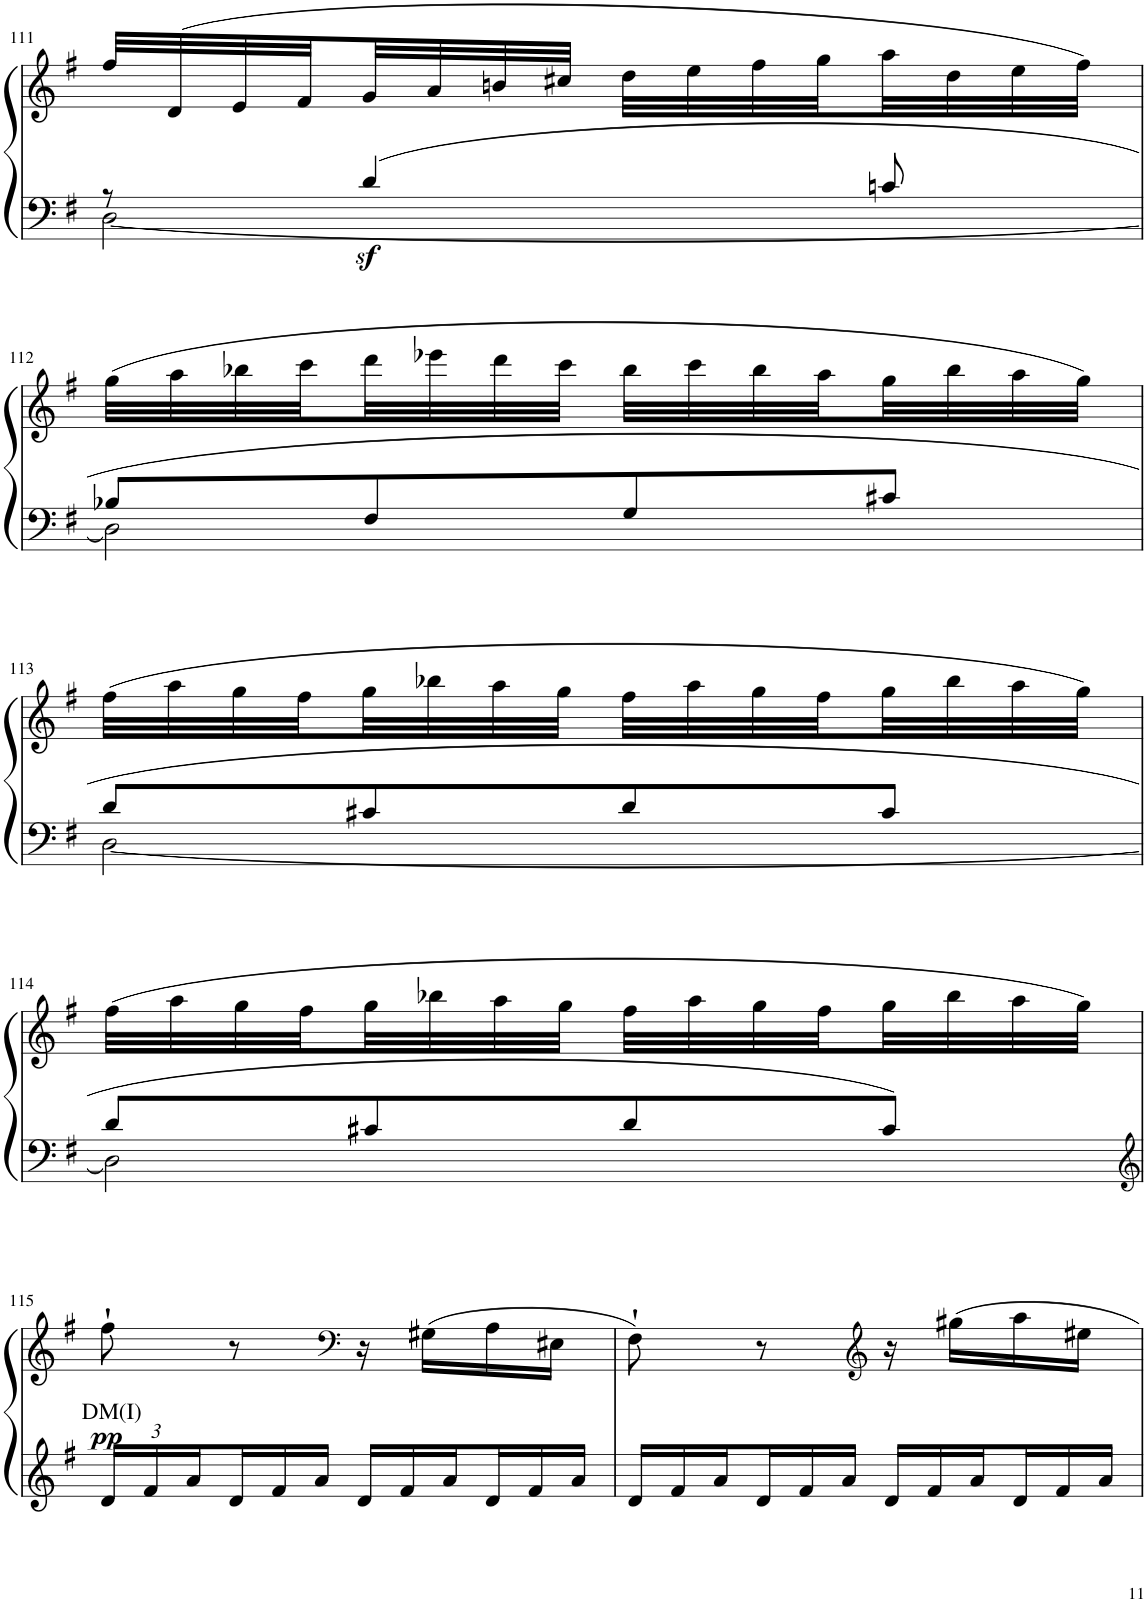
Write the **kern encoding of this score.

**kern	**kern	**text	**dynam
*part1	*part1	*part1	*part1
*staff2	*staff1	*staff1	*staff1/2
*I"Piano	*	*	*
*I'Pno	*	*	*
!!LO:PB:g=z
*clefF4	*clefG2	*	*
*k[f#]	*k[f#]	*	*
*M2/4	*M2/4	*	*
=111	=111	=111	=111
*^	*	*	*
8r	[2D\	32ff#/LLL	.	.
.	.	(32d/	.	.
.	.	32e/	.	.
.	.	32f#/	.	.
!	!	!	!	!LO:DY:b=2
4d/	.	32g/	.	sf
.	.	32a/	.	.
.	.	32bn/	.	.
.	.	32cc#X/JJJ	.	.
.	.	32dd\LLL	.	.
.	.	32ee\	.	.
.	.	32ff#\	.	.
.	.	32gg\	.	.
8cn/	.	32aa\	.	.
.	.	32dd\	.	.
.	.	32ee\	.	.
.	.	32ff#\JJJ)	.	.
!!LO:LB:g=z
=112	=112	=112	=112	=112
8B-X/L	2D\]	(32gg\LLL	.	.
.	.	32aa\	.	.
.	.	32bb-X\	.	.
.	.	32ccc\	.	.
8F#/	.	32ddd\	.	.
.	.	32eee-X\	.	.
.	.	32ddd\	.	.
.	.	32ccc\JJJ	.	.
8G/	.	32bb-\LLL	.	.
.	.	32ccc\	.	.
.	.	32bb-\	.	.
.	.	32aa\	.	.
8c#X/J	.	32gg\	.	.
.	.	32bb-\	.	.
.	.	32aa\	.	.
.	.	32gg\JJJ)	.	.
!!LO:LB:g=z
=113	=113	=113	=113	=113
8d/L	[2D\	(32ff#\LLL	.	.
.	.	32aa\	.	.
.	.	32gg\	.	.
.	.	32ff#\	.	.
8c#X/	.	32gg\	.	.
.	.	32bb-X\	.	.
.	.	32aa\	.	.
.	.	32gg\JJJ	.	.
8d/	.	32ff#\LLL	.	.
.	.	32aa\	.	.
.	.	32gg\	.	.
.	.	32ff#\	.	.
8c#/J	.	32gg\	.	.
.	.	32bb-\	.	.
.	.	32aa\	.	.
.	.	32gg\JJJ)	.	.
!!LO:LB:g=z
=114	=114	=114	=114	=114
8d/L	2D\]	(32ff#\LLL	.	.
.	.	32aa\	.	.
.	.	32gg\	.	.
.	.	32ff#\	.	.
8c#X/	.	32gg\	.	.
.	.	32bb-X\	.	.
.	.	32aa\	.	.
.	.	32gg\JJJ	.	.
8d/	.	32ff#\LLL	.	.
.	.	32aa\	.	.
.	.	32gg\	.	.
.	.	32ff#\	.	.
8c#/J	.	32gg\	.	.
.	.	32bb-\	.	.
.	.	32aa\	.	.
.	.	32gg\JJJ)	.	.
*v	*v	*	*	*
!!LO:LB:g=z
=115	=115	=115	=115
*clefG2	*	*	*
*Xbrackettup	*	*	*
!	!	!LO:LY:b	!LO:DY:b
24d/LL	8ff#'`\	DM(I)	pp
24f#/	.	.	.
24a/	.	.	.
*Xtuplet	*	*	*
24d/	8r	.	.
24f#/	.	.	.
24a/JJ	.	.	.
*	*clefF4	*	*
24d/LL	16r	.	.
24f#/	.	.	.
.	(16G#X\LL	.	.
24a/	.	.	.
24d/	16A\	.	.
24f#/	.	.	.
.	16E#X\JJ	.	.
24a/JJ	.	.	.
=116	=116	=116	=116
24d/LL	8F#'`\)	.	.
24f#/	.	.	.
24a/	.	.	.
24d/	8r	.	.
24f#/	.	.	.
24a/JJ	.	.	.
*	*clefG2	*	*
24d/LL	16r	.	.
24f#/	.	.	.
.	16gg#X\LL	.	.
24a/	.	.	.
24d/	16aa\	.	.
24f#/	.	.	.
.	16ee#X\JJ	.	.
24a/JJ	.	.	.
=	=	=	=
*-	*-	*-	*-
